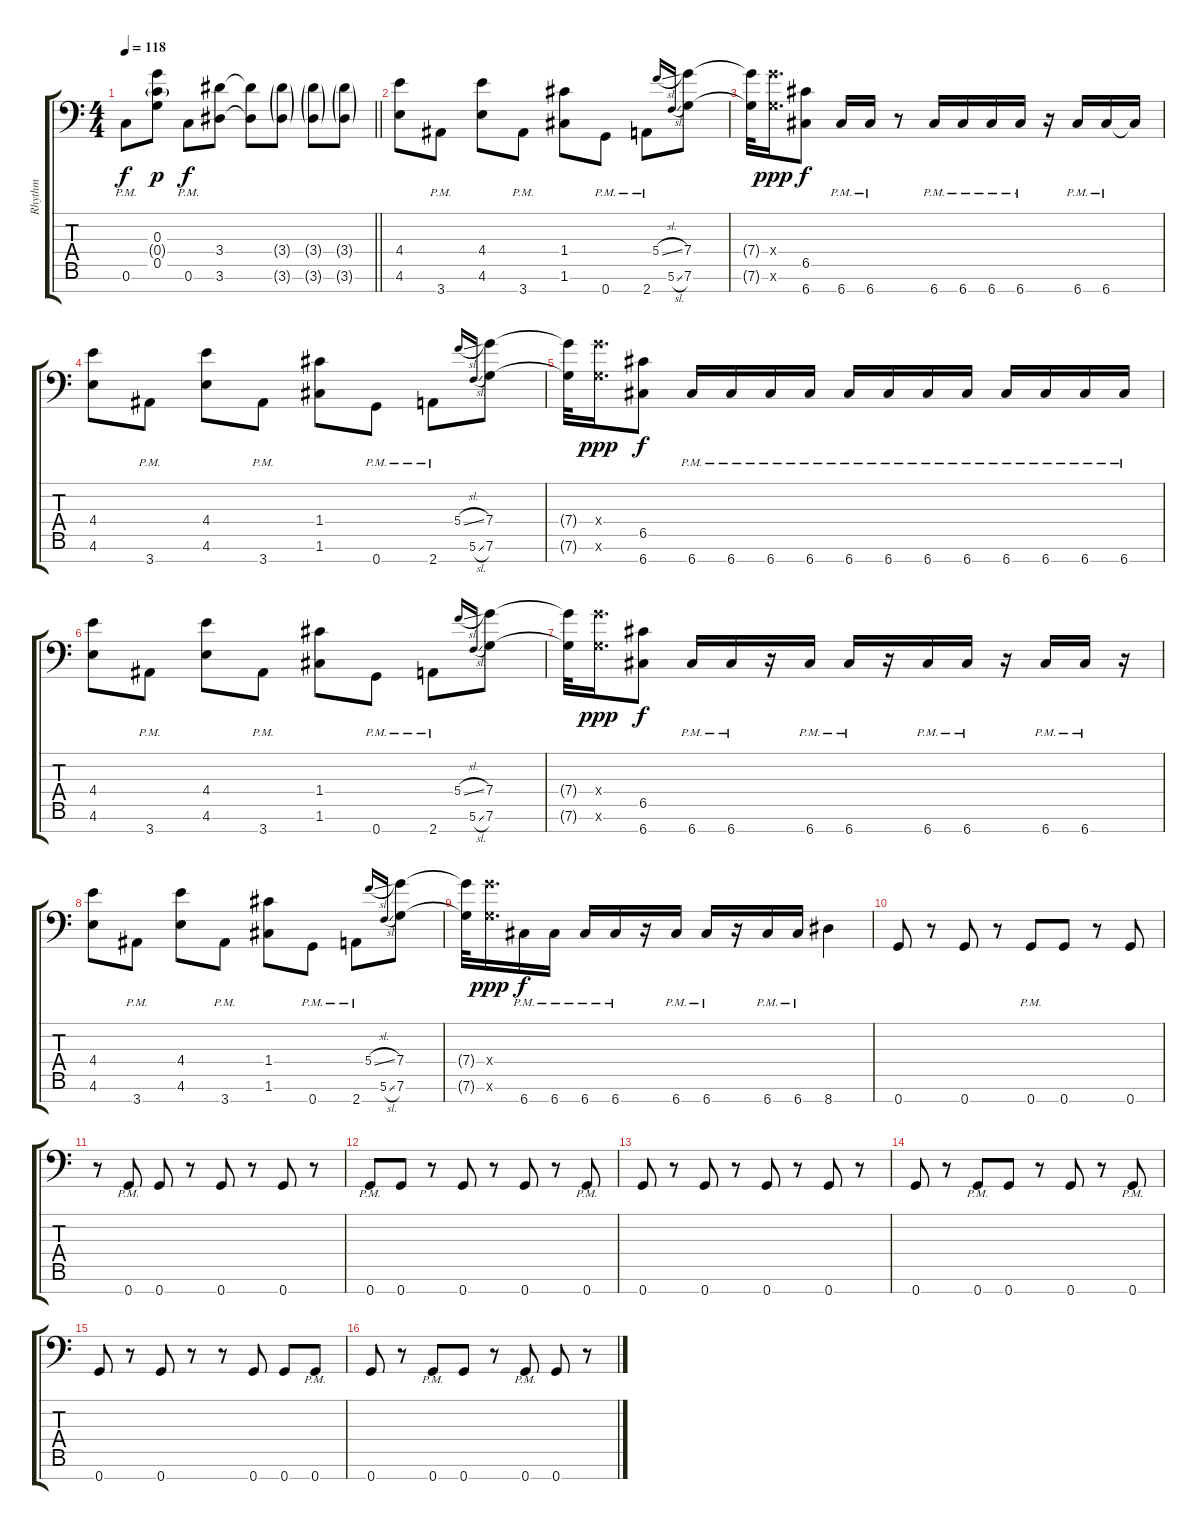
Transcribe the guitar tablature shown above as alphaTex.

\track ("Rhythm" "Rhythm") {instrument distortionguitar}
\staff {score tabs}
\tuning (E4 C4 G3 C3 G2 C2 G1) {hide}
\ts (4 4)
\tempo 118
\clef f4
\barLineRight lightlight
\ks c
0.6{pm}.8{dy f} (0.3 0.4{g} 0.5).8{dy p} 0.6{pm}.8{dy f} (3.4 3.6).8 (3.4{t} 3.6{t}).8 (3.4{g} 3.6{g}).8 (3.4{g} 3.6{g}).8 (3.4{g} 3.6{g}).8 |
(4.4 4.6).8 3.7{pm}.8 (4.4 4.6).8 3.7{pm}.8 (1.4 1.6).8 0.7{pm}.8 2.7{pm}.8 5.4{sl}.16{gr onbeat} 5.6{sl}.16{gr onbeat} (7.4 7.6).8 |
(7.4{t} 7.6{t}).32 (7.4{x} 7.6{x}).16{d dy ppp} (6.5 6.7).8{dy f} 6.7{pm}.16 6.7{pm}.16 r.8 6.7{pm}.16 6.7{pm}.16 6.7{pm}.16 6.7{pm}.16 r.16 6.7{pm}.16 6.7{pm}.16 6.7{t}.16 |
(4.4 4.6).8 3.7{pm}.8 (4.4 4.6).8 3.7{pm}.8 (1.4 1.6).8 0.7{pm}.8 2.7{pm}.8 5.4{sl}.16{gr onbeat} 5.6{sl}.16{gr onbeat} (7.4 7.6).8 |
(7.4{t} 7.6{t}).32 (7.4{x} 7.6{x}).16{d dy ppp} (6.5 6.7).8{dy f} 6.7{pm}.16 6.7{pm}.16 6.7{pm}.16 6.7{pm}.16 6.7{pm}.16 6.7{pm}.16 6.7{pm}.16 6.7{pm}.16 6.7{pm}.16 6.7{pm}.16 6.7{pm}.16 6.7{pm}.16 |
(4.4 4.6).8 3.7{pm}.8 (4.4 4.6).8 3.7{pm}.8 (1.4 1.6).8 0.7{pm}.8 2.7{pm}.8 5.4{sl}.16{gr onbeat} 5.6{sl}.16{gr onbeat} (7.4 7.6).8 |
(7.4{t} 7.6{t}).32 (7.4{x} 7.6{x}).16{d dy ppp} (6.5 6.7).8{dy f} 6.7{pm}.16 6.7{pm}.16 r.16 6.7{pm}.16 6.7{pm}.16 r.16 6.7{pm}.16 6.7{pm}.16 r.16 6.7{pm}.16 6.7{pm}.16 r.16 |
(4.4 4.6).8 3.7{pm}.8 (4.4 4.6).8 3.7{pm}.8 (1.4 1.6).8 0.7{pm}.8 2.7{pm}.8 5.4{sl}.16{gr onbeat} 5.6{sl}.16{gr onbeat} (7.4 7.6).8 |
(7.4{t} 7.6{t}).32 (7.4{x} 7.6{x}).16{d dy ppp} 6.7{pm}.16{dy f} 6.7{pm}.16 6.7{pm}.16 6.7{pm}.16 r.16 6.7{pm}.16 6.7{pm}.16 r.16 6.7{pm}.16 6.7{pm}.16 8.7.4 |
0.7.8 r.8 0.7.8 r.8 0.7{pm}.8 0.7.8 r.8 0.7.8 |
r.8 0.7{pm}.8 0.7.8 r.8 0.7.8 r.8 0.7.8 r.8 |
0.7{pm}.8 0.7.8 r.8 0.7.8 r.8 0.7.8 r.8 0.7{pm}.8 |
0.7.8 r.8 0.7.8 r.8 0.7.8 r.8 0.7.8 r.8 |
0.7.8 r.8 0.7{pm}.8 0.7.8 r.8 0.7.8 r.8 0.7{pm}.8 |
0.7.8 r.8 0.7.8 r.8 r.8 0.7.8 0.7.8 0.7{pm}.8 |
0.7.8 r.8 0.7{pm}.8 0.7.8 r.8 0.7{pm}.8 0.7.8 r.8
